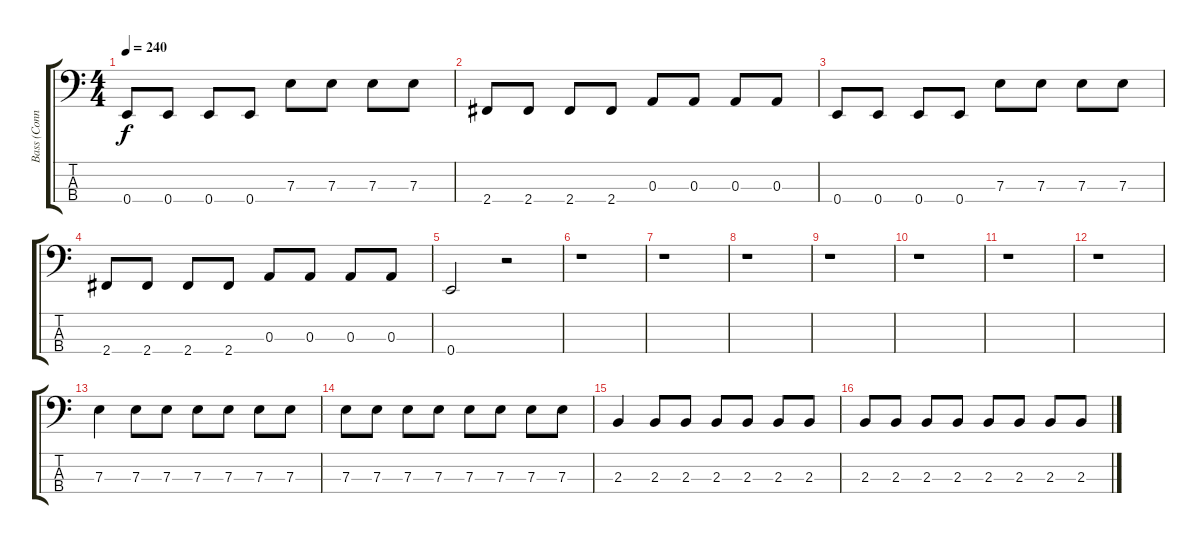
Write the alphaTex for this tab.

\track ("Bass (Connor)" "Bass (Conn") {instrument electricbasspick}
\staff {score tabs}
\tuning (G2 D2 A1 E1) {hide}
\ts (4 4)
\tempo 240
\clef f4
\ks c
0.4.8{dy f} 0.4.8 0.4.8 0.4.8 7.3.8 7.3.8 7.3.8 7.3.8 |
2.4.8 2.4.8 2.4.8 2.4.8 0.3.8 0.3.8 0.3.8 0.3.8 |
0.4.8 0.4.8 0.4.8 0.4.8 7.3.8 7.3.8 7.3.8 7.3.8 |
2.4.8 2.4.8 2.4.8 2.4.8 0.3.8 0.3.8 0.3.8 0.3.8 |
0.4.2 r.2 |
r.1 |
r.1 |
r.1 |
r.1 |
r.1 |
r.1 |
r.1 |
7.3.4 7.3.8 7.3.8 7.3.8 7.3.8 7.3.8 7.3.8 |
7.3.8 7.3.8 7.3.8 7.3.8 7.3.8 7.3.8 7.3.8 7.3.8 |
2.3.4 2.3.8 2.3.8 2.3.8 2.3.8 2.3.8 2.3.8 |
2.3.8 2.3.8 2.3.8 2.3.8 2.3.8 2.3.8 2.3.8 2.3.8
